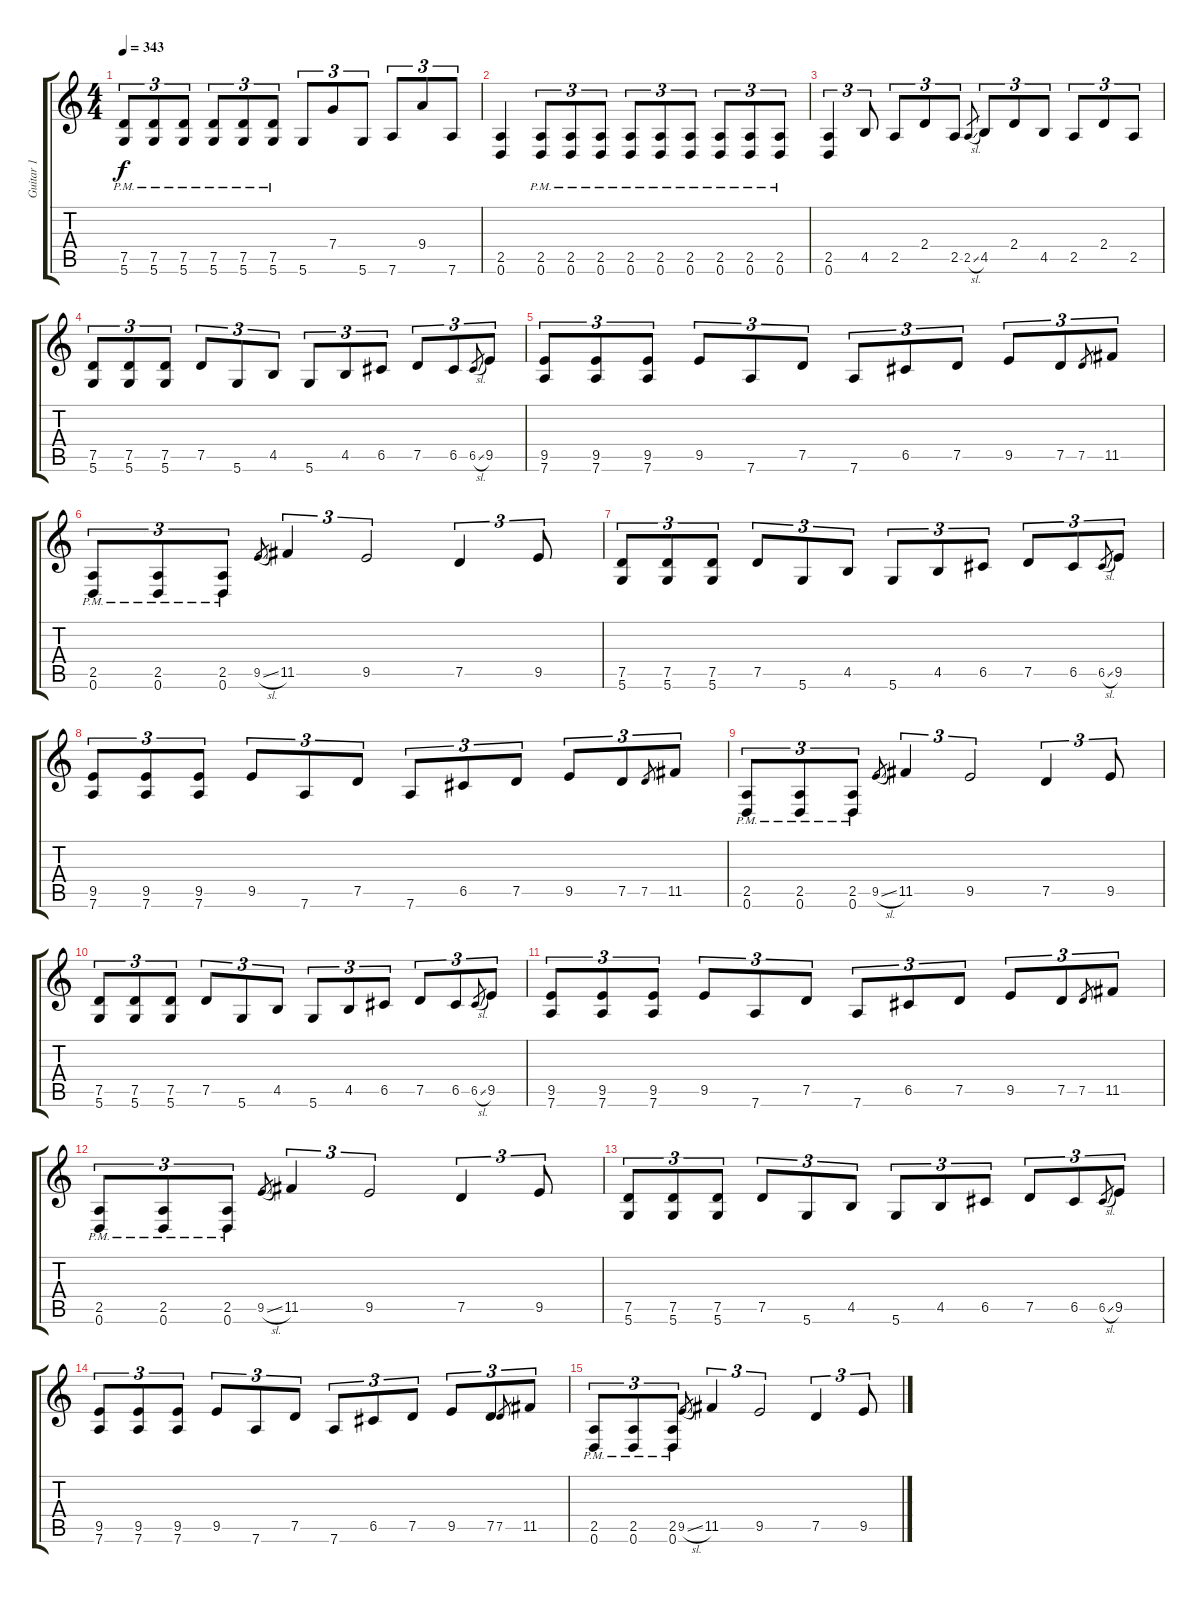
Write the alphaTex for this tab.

\track ("Guitar 1" "Guitar 1") {instrument overdrivenguitar}
\staff {score tabs}
\tuning (D4 A3 F3 C3 G2 D2) {hide}
\ts (4 4)
\tempo 343
\clef g2
\ks c
(7.5{pm} 5.6{pm}).8{tu (3 2) dy f} (7.5{pm} 5.6{pm}).8{tu (3 2)} (7.5{pm} 5.6{pm}).8{tu (3 2)} (7.5{pm} 5.6{pm}).8{tu (3 2)} (7.5{pm} 5.6{pm}).8{tu (3 2)} (7.5{pm} 5.6{pm}).8{tu (3 2)} 5.6.8{tu (3 2)} 7.4.8{tu (3 2)} 5.6.8{tu (3 2)} 7.6.8{tu (3 2)} 9.4.8{tu (3 2)} 7.6.8{tu (3 2)} |
(2.5 0.6).4 (2.5{pm} 0.6{pm}).8{tu (3 2)} (2.5{pm} 0.6{pm}).8{tu (3 2)} (2.5{pm} 0.6{pm}).8{tu (3 2)} (2.5{pm} 0.6{pm}).8{tu (3 2)} (2.5{pm} 0.6{pm}).8{tu (3 2)} (2.5{pm} 0.6{pm}).8{tu (3 2)} (2.5{pm} 0.6{pm}).8{tu (3 2)} (2.5{pm} 0.6{pm}).8{tu (3 2)} (2.5{pm} 0.6{pm}).8{tu (3 2)} |
(2.5 0.6).4{tu (3 2)} 4.5.8{tu (3 2)} 2.5.8{tu (3 2)} 2.4.8{tu (3 2)} 2.5.8{tu (3 2)} 2.5{sl}.8{gr} 4.5.8{tu (3 2)} 2.4.8{tu (3 2)} 4.5.8{tu (3 2)} 2.5.8{tu (3 2)} 2.4.8{tu (3 2)} 2.5.8{tu (3 2)} |
(7.5 5.6).8{tu (3 2)} (7.5 5.6).8{tu (3 2)} (7.5 5.6).8{tu (3 2)} 7.5.8{tu (3 2)} 5.6.8{tu (3 2)} 4.5.8{tu (3 2)} 5.6.8{tu (3 2)} 4.5.8{tu (3 2)} 6.5.8{tu (3 2)} 7.5.8{tu (3 2)} 6.5.8{tu (3 2)} 6.5{sl}.8{gr} 9.5.8{tu (3 2)} |
(9.5 7.6).8{tu (3 2)} (9.5 7.6).8{tu (3 2)} (9.5 7.6).8{tu (3 2)} 9.5.8{tu (3 2)} 7.6.8{tu (3 2)} 7.5.8{tu (3 2)} 7.6.8{tu (3 2)} 6.5.8{tu (3 2)} 7.5.8{tu (3 2)} 9.5.8{tu (3 2)} 7.5.8{tu (3 2)} 7.5.8{gr} 11.5.8{tu (3 2)} |
(2.5{pm} 0.6{pm}).8{tu (3 2)} (2.5{pm} 0.6{pm}).8{tu (3 2)} (2.5{pm} 0.6{pm}).8{tu (3 2)} 9.5{sl}.8{gr} 11.5.4{tu (3 2)} 9.5.2{tu (3 2)} 7.5.4{tu (3 2)} 9.5.8{tu (3 2)} |
(7.5 5.6).8{tu (3 2)} (7.5 5.6).8{tu (3 2)} (7.5 5.6).8{tu (3 2)} 7.5.8{tu (3 2)} 5.6.8{tu (3 2)} 4.5.8{tu (3 2)} 5.6.8{tu (3 2)} 4.5.8{tu (3 2)} 6.5.8{tu (3 2)} 7.5.8{tu (3 2)} 6.5.8{tu (3 2)} 6.5{sl}.8{gr} 9.5.8{tu (3 2)} |
(9.5 7.6).8{tu (3 2)} (9.5 7.6).8{tu (3 2)} (9.5 7.6).8{tu (3 2)} 9.5.8{tu (3 2)} 7.6.8{tu (3 2)} 7.5.8{tu (3 2)} 7.6.8{tu (3 2)} 6.5.8{tu (3 2)} 7.5.8{tu (3 2)} 9.5.8{tu (3 2)} 7.5.8{tu (3 2)} 7.5.8{gr} 11.5.8{tu (3 2)} |
(2.5{pm} 0.6{pm}).8{tu (3 2)} (2.5{pm} 0.6{pm}).8{tu (3 2)} (2.5{pm} 0.6{pm}).8{tu (3 2)} 9.5{sl}.8{gr} 11.5.4{tu (3 2)} 9.5.2{tu (3 2)} 7.5.4{tu (3 2)} 9.5.8{tu (3 2)} |
(7.5 5.6).8{tu (3 2)} (7.5 5.6).8{tu (3 2)} (7.5 5.6).8{tu (3 2)} 7.5.8{tu (3 2)} 5.6.8{tu (3 2)} 4.5.8{tu (3 2)} 5.6.8{tu (3 2)} 4.5.8{tu (3 2)} 6.5.8{tu (3 2)} 7.5.8{tu (3 2)} 6.5.8{tu (3 2)} 6.5{sl}.8{gr} 9.5.8{tu (3 2)} |
(9.5 7.6).8{tu (3 2)} (9.5 7.6).8{tu (3 2)} (9.5 7.6).8{tu (3 2)} 9.5.8{tu (3 2)} 7.6.8{tu (3 2)} 7.5.8{tu (3 2)} 7.6.8{tu (3 2)} 6.5.8{tu (3 2)} 7.5.8{tu (3 2)} 9.5.8{tu (3 2)} 7.5.8{tu (3 2)} 7.5.8{gr} 11.5.8{tu (3 2)} |
(2.5{pm} 0.6{pm}).8{tu (3 2)} (2.5{pm} 0.6{pm}).8{tu (3 2)} (2.5{pm} 0.6{pm}).8{tu (3 2)} 9.5{sl}.8{gr} 11.5.4{tu (3 2)} 9.5.2{tu (3 2)} 7.5.4{tu (3 2)} 9.5.8{tu (3 2)} |
(7.5 5.6).8{tu (3 2)} (7.5 5.6).8{tu (3 2)} (7.5 5.6).8{tu (3 2)} 7.5.8{tu (3 2)} 5.6.8{tu (3 2)} 4.5.8{tu (3 2)} 5.6.8{tu (3 2)} 4.5.8{tu (3 2)} 6.5.8{tu (3 2)} 7.5.8{tu (3 2)} 6.5.8{tu (3 2)} 6.5{sl}.8{gr} 9.5.8{tu (3 2)} |
(9.5 7.6).8{tu (3 2)} (9.5 7.6).8{tu (3 2)} (9.5 7.6).8{tu (3 2)} 9.5.8{tu (3 2)} 7.6.8{tu (3 2)} 7.5.8{tu (3 2)} 7.6.8{tu (3 2)} 6.5.8{tu (3 2)} 7.5.8{tu (3 2)} 9.5.8{tu (3 2)} 7.5.8{tu (3 2)} 7.5.8{gr} 11.5.8{tu (3 2)} |
(2.5{pm} 0.6{pm}).8{tu (3 2)} (2.5{pm} 0.6{pm}).8{tu (3 2)} (2.5{pm} 0.6{pm}).8{tu (3 2)} 9.5{sl}.8{gr} 11.5.4{tu (3 2)} 9.5.2{tu (3 2)} 7.5.4{tu (3 2)} 9.5.8{tu (3 2)}
